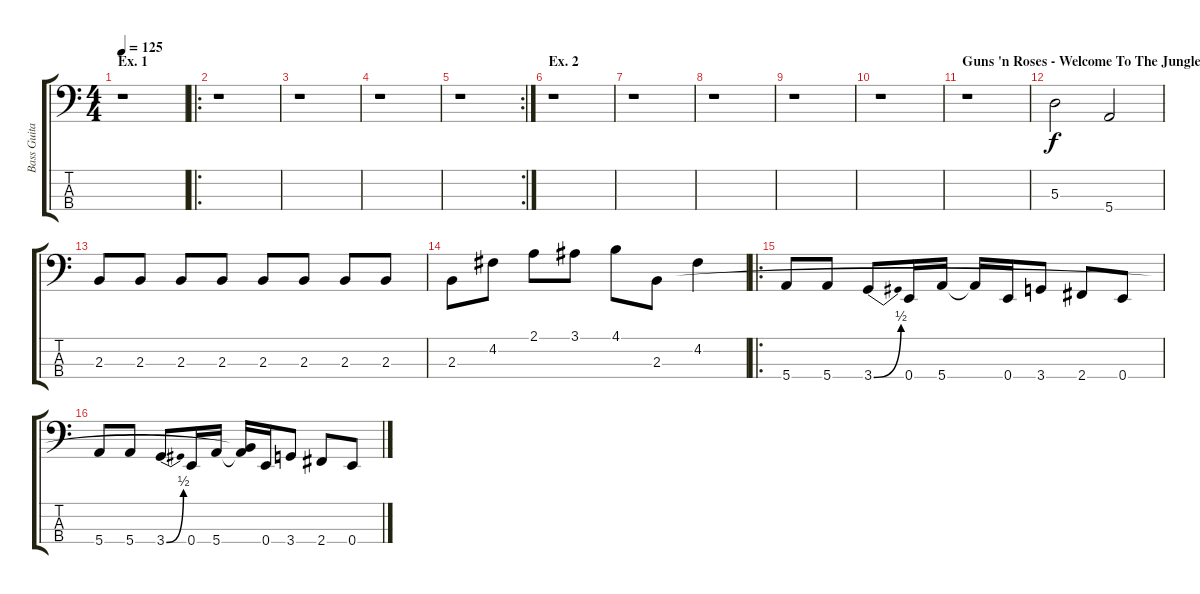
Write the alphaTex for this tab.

\track ("Bass Guitar" "Bass Guita") {instrument electricbasspick}
\staff {score tabs}
\tuning (G2 D2 A1 E1) {hide}
\ts (4 4)
\section ("" "Ex. 1")
\tempo 125
\clef f4
\ks c
r.1{dy f instrument electricbasspick} |
\ro
r.1 |
r.1 |
r.1 |
\rc 2
r.1 |
\section ("" "Ex. 2")
r.1 |
r.1 |
r.1 |
r.1 |
r.1 |
\section ("" "Guns 'n Roses - Welcome To The Jungle")
r.1 |
5.3.2 5.4.2 |
2.3.8 2.3.8 2.3.8 2.3.8 2.3.8 2.3.8 2.3.8 2.3.8 |
2.3.8 4.2.8 2.1.8 3.1.8 4.1.8 2.3.8 4.2.4 |
\ro
5.4.8 5.4.8 3.4{be (bend 0 0 60 2)}.8 0.4.16 5.4.16 5.4{t}.16 0.4.16 3.4.8 2.4.8 0.4.8 |
5.4.8 5.4.8 3.4{be (bend 0 0 60 2)}.8 0.4.16 5.4.16 (2.3{t} 5.4{t}).16 0.4.16 3.4.8 2.4.8 0.4.8
